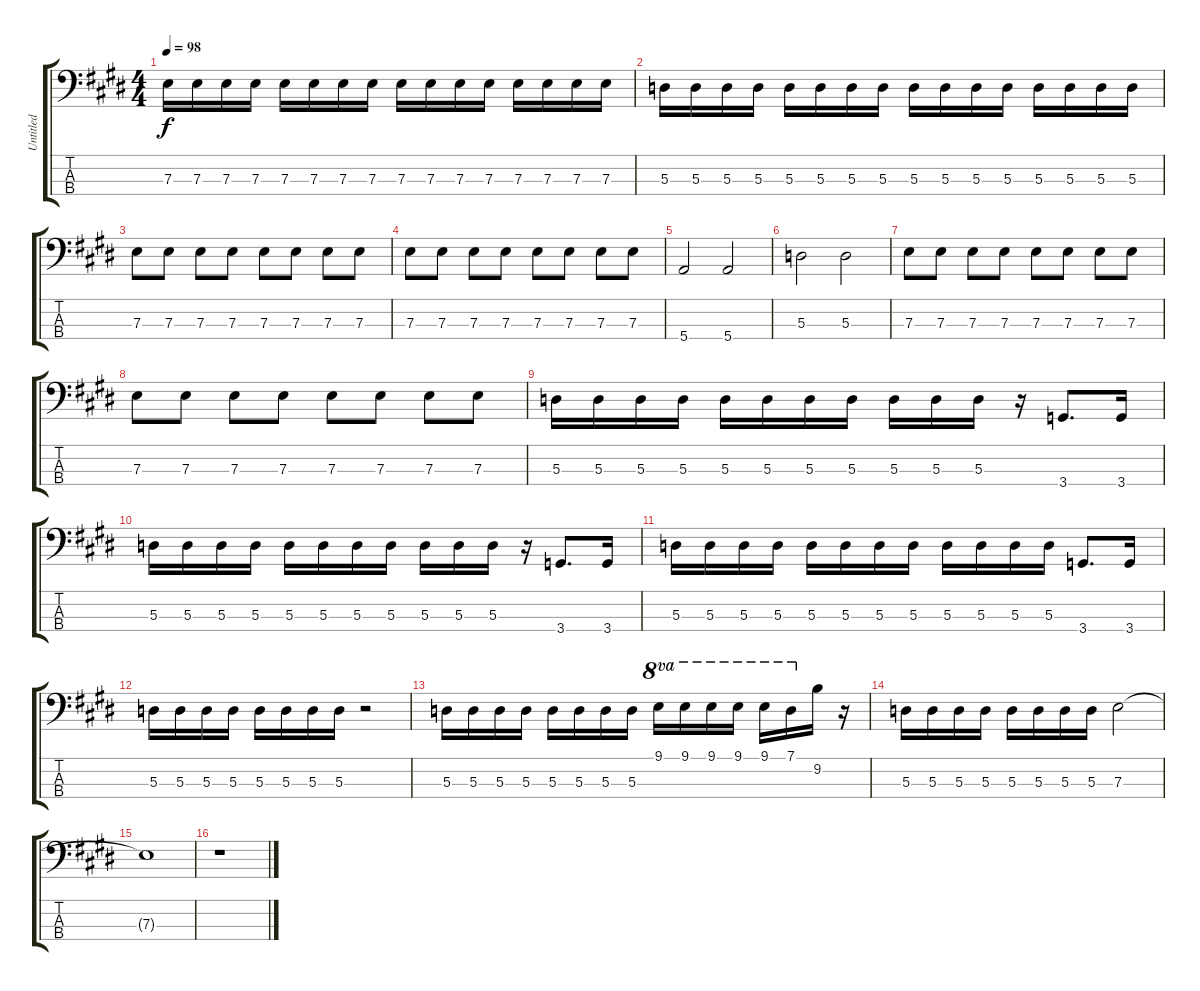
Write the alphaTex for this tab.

\track ("Untitled" "Untitled") {instrument electricbassfinger}
\staff {score tabs}
\tuning (G2 D2 A1 E1) {hide}
\ts (4 4)
\tempo 98
\clef f4
\ks e
7.3.16{dy f} 7.3.16 7.3.16 7.3.16 7.3.16 7.3.16 7.3.16 7.3.16 7.3.16 7.3.16 7.3.16 7.3.16 7.3.16 7.3.16 7.3.16 7.3.16 |
\ks c#minor
5.3.16 5.3.16 5.3.16 5.3.16 5.3.16 5.3.16 5.3.16 5.3.16 5.3.16 5.3.16 5.3.16 5.3.16 5.3.16 5.3.16 5.3.16 5.3.16 |
7.3.8 7.3.8 7.3.8 7.3.8 7.3.8 7.3.8 7.3.8 7.3.8 |
\ks e
7.3.8 7.3.8 7.3.8 7.3.8 7.3.8 7.3.8 7.3.8 7.3.8 |
\ks c#minor
5.4.2 5.4.2 |
\ks e
5.3.2 5.3.2 |
\ks c#minor
7.3.8 7.3.8 7.3.8 7.3.8 7.3.8 7.3.8 7.3.8 7.3.8 |
\ks e
7.3.8 7.3.8 7.3.8 7.3.8 7.3.8 7.3.8 7.3.8 7.3.8 |
\ks c#minor
5.3.16 5.3.16 5.3.16 5.3.16 5.3.16 5.3.16 5.3.16 5.3.16 5.3.16 5.3.16 5.3.16 r.16 3.4.8{d} 3.4.16 |
\ks e
5.3.16 5.3.16 5.3.16 5.3.16 5.3.16 5.3.16 5.3.16 5.3.16 5.3.16 5.3.16 5.3.16 r.16 3.4.8{d} 3.4.16 |
\ks c#minor
5.3.16 5.3.16 5.3.16 5.3.16 5.3.16 5.3.16 5.3.16 5.3.16 5.3.16 5.3.16 5.3.16 5.3.16 3.4.8{d} 3.4.16 |
\ks e
5.3.16 5.3.16 5.3.16 5.3.16 5.3.16 5.3.16 5.3.16 5.3.16 r.2 |
\ks c#minor
5.3.16 5.3.16 5.3.16 5.3.16 5.3.16 5.3.16 5.3.16 5.3.16 9.1.16{ot 8va} 9.1.16{ot 8va} 9.1.16{ot 8va} 9.1.16{ot 8va} 9.1.16{ot 8va} 7.1.16{ot 8va} 9.2.16 r.16 |
\ks e
5.3.16 5.3.16 5.3.16 5.3.16 5.3.16 5.3.16 5.3.16 5.3.16 7.3.2 |
\ks c#minor
7.3{t}.1 |
\ks e
r.1
